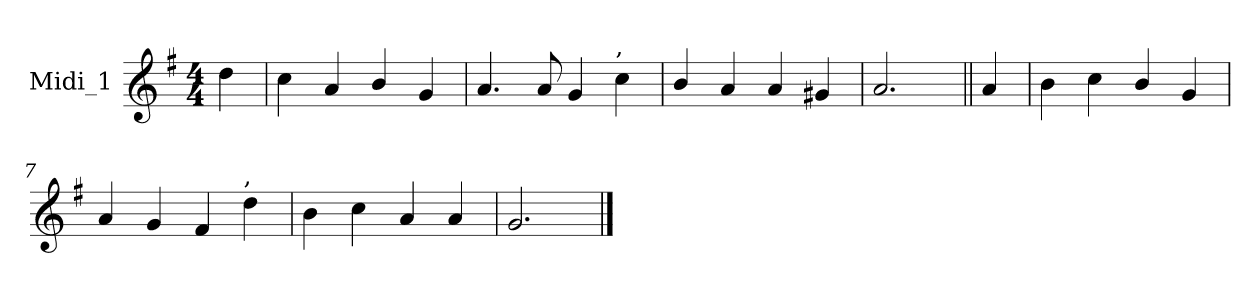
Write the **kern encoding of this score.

**kern
*part1
*staff1
*I"Midi_1
*clefG2
*k[f#]
*G:
*M4/4
=
4dd
=1
4cc
4a
4b/
4g
=2
4.a
8a
4g
!LO:TX:a:t=,
4cc
=3
4b/
4a
4a
4g#X
=4
2.a
!!LO:LB:g=z
=5||
4a
=6
4b
4cc
4b/
4g
=7
4a
4g
4f#
!LO:TX:a:t=,
4dd
=8
4b
4cc
4a
4a
=9
2.g
==
*-
